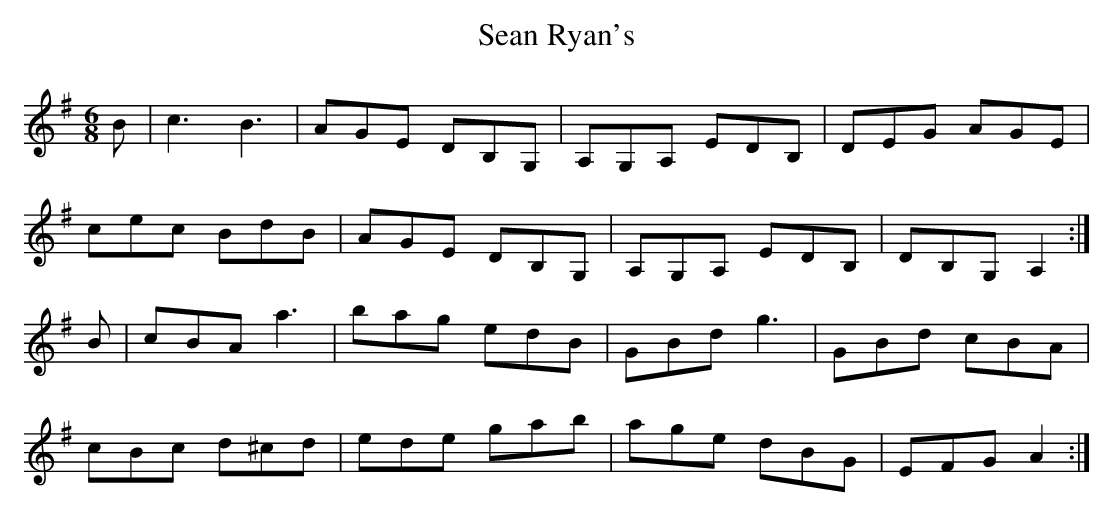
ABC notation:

X:1
T:Ryan's, Sean
M:6/8
L:1/8
K:A Dorian
B|c3 B3|AGE DB,G,|A,G,A, EDB,|DEG AGE|!
cec BdB|AGE DB,G,|A,G,A, EDB,|DB,G, A,2:|!
B|cBA a3|bag edB|GBd g3|GBd cBA|!
cBc d^cd|ede gab|age dBG|EFG A2:|!
